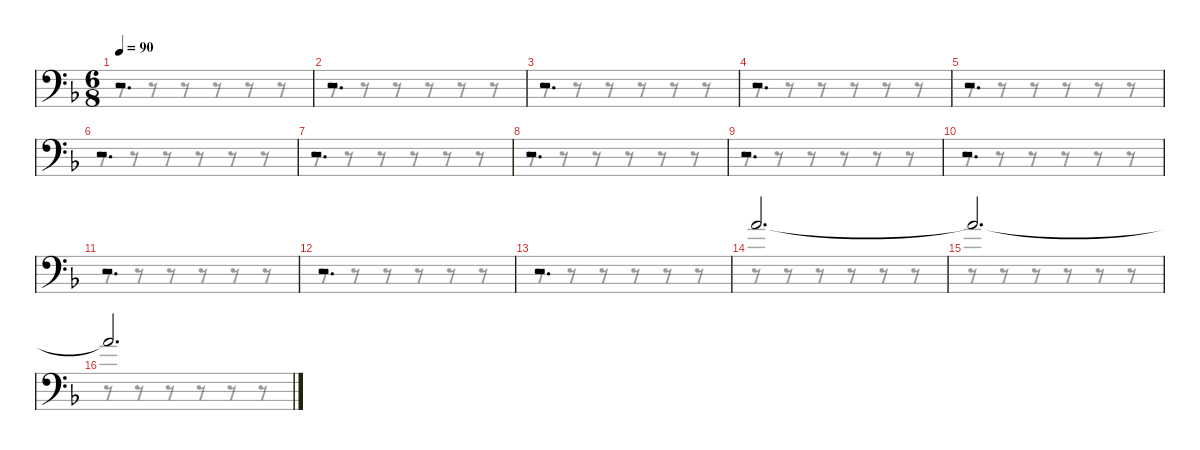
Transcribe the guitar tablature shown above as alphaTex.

\defaultSystemsLayout 4
\hideDynamics
\bracketExtendMode nobrackets
\singleTrackTrackNamePolicy hidden
\multiTrackTrackNamePolicy hidden
\otherSystemsTrackNameOrientation horizontal
\track ("Backing Vocals" "ob.") {instrument oboe}
\staff {score}
\tuning (E4 A3 F3 D3 A2 D2)
\voice
\ts (6 8)
\tempo 90
\clef f4
\ks dminor
r.2{d dy mf beam Up} |
r.2{d beam Up} |
r.2{d beam Up} |
r.2{d beam Up} |
r.2{d beam Up} |
r.2{d beam Up} |
r.2{d beam Up} |
r.2{d beam Up} |
r.2{d beam Up} |
r.2{d beam Up} |
r.2{d beam Up} |
r.2{d beam Up} |
r.2{d beam Up} |
5.1{acc forcenatural}.2{d dy f beam Up} |
5.1{t acc forcenatural}.2{d beam Up} |
5.1{t acc forcenatural}.2{d beam Up}
\voice
\clef f4
\ottava regular
\simile none
\ks dminor
r.8{dy mf beam Down} r.8{beam Down} r.8{beam Down} r.8{beam Down} r.8{beam Down} r.8{beam Down} |
r.8{beam Down} r.8{beam Down} r.8{beam Down} r.8{beam Down} r.8{beam Down} r.8{beam Down} |
r.8{beam Down} r.8{beam Down} r.8{beam Down} r.8{beam Down} r.8{beam Down} r.8{beam Down} |
r.8{beam Down} r.8{beam Down} r.8{beam Down} r.8{beam Down} r.8{beam Down} r.8{beam Down} |
r.8{beam Down} r.8{beam Down} r.8{beam Down} r.8{beam Down} r.8{beam Down} r.8{beam Down} |
r.8{beam Down} r.8{beam Down} r.8{beam Down} r.8{beam Down} r.8{beam Down} r.8{beam Down} |
r.8{beam Down} r.8{beam Down} r.8{beam Down} r.8{beam Down} r.8{beam Down} r.8{beam Down} |
r.8{beam Down} r.8{beam Down} r.8{beam Down} r.8{beam Down} r.8{beam Down} r.8{beam Down} |
r.8{beam Down} r.8{beam Down} r.8{beam Down} r.8{beam Down} r.8{beam Down} r.8{beam Down} |
r.8{beam Down} r.8{beam Down} r.8{beam Down} r.8{beam Down} r.8{beam Down} r.8{beam Down} |
r.8{beam Down} r.8{beam Down} r.8{beam Down} r.8{beam Down} r.8{beam Down} r.8{beam Down} |
r.8{beam Down} r.8{beam Down} r.8{beam Down} r.8{beam Down} r.8{beam Down} r.8{beam Down} |
r.8{beam Down} r.8{beam Down} r.8{beam Down} r.8{beam Down} r.8{beam Down} r.8{beam Down} |
r.8{beam Down} r.8{beam Down} r.8{beam Down} r.8{beam Down} r.8{beam Down} r.8{beam Down} |
r.8{beam Down} r.8{beam Down} r.8{beam Down} r.8{beam Down} r.8{beam Down} r.8{beam Down} |
r.8{beam Down} r.8{beam Down} r.8{beam Down} r.8{beam Down} r.8{beam Down} r.8{beam Down}
